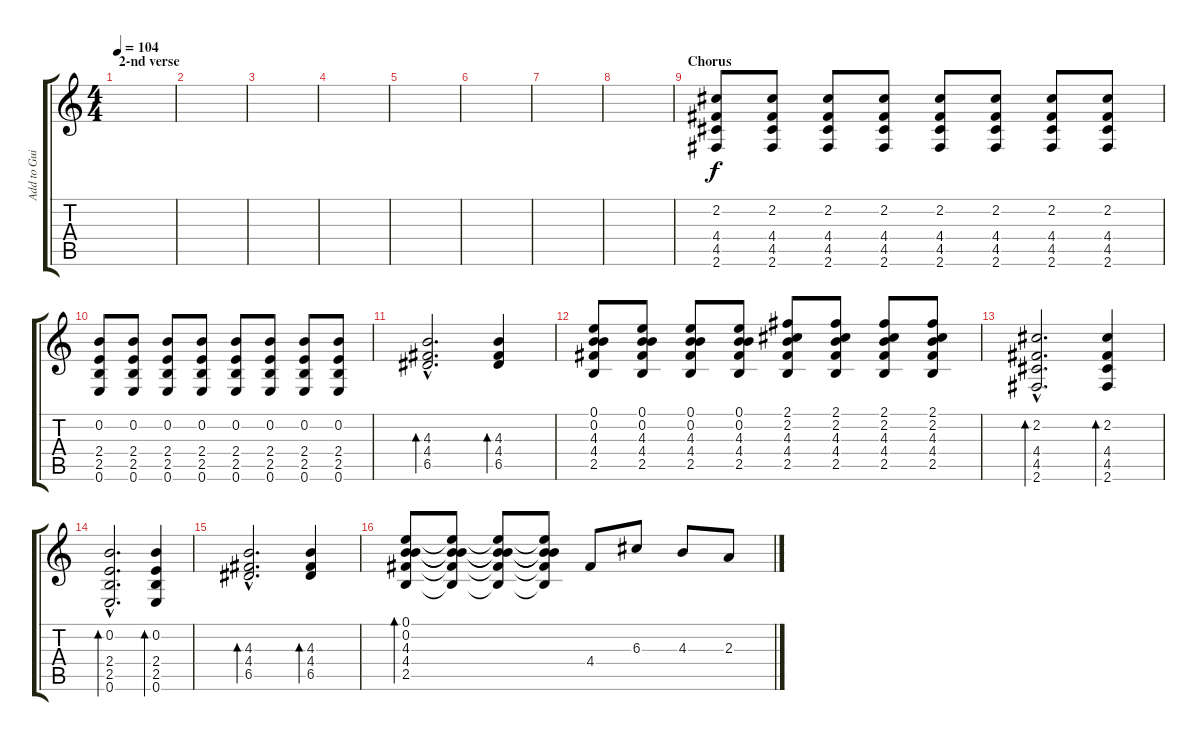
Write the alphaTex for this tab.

\track ("Add to Guitar" "Add to Gui") {instrument electricguitarclean}
\staff {score tabs}
\tuning (E4 B3 G3 D3 A2 E2) {hide}
\ts (4 4)
\section ("" "2-nd verse")
\tempo 104
\clef g2
\ks c
|
|
|
|
|
|
|
|
\section ("" "Chorus")
(2.2 4.4 4.5 2.6).8{volume 11 instrument distortionguitar} (2.2 4.4 4.5 2.6).8 (2.2 4.4 4.5 2.6).8 (2.2 4.4 4.5 2.6).8 (2.2 4.4 4.5 2.6).8 (2.2 4.4 4.5 2.6).8 (2.2 4.4 4.5 2.6).8 (2.2 4.4 4.5 2.6).8 |
(0.2 2.4 2.5 0.6).8{instrument distortionguitar} (0.2 2.4 2.5 0.6).8 (0.2 2.4 2.5 0.6).8 (0.2 2.4 2.5 0.6).8 (0.2 2.4 2.5 0.6).8 (0.2 2.4 2.5 0.6).8 (0.2 2.4 2.5 0.6).8 (0.2 2.4 2.5 0.6).8 |
(4.3{hac} 4.4{hac} 6.5{hac}).2{d bd 60} (4.3 4.4 6.5).4{bd 60} |
(0.1 0.2 4.3 4.4 2.5).8{instrument distortionguitar} (0.1 0.2 4.3 4.4 2.5).8 (0.1 0.2 4.3 4.4 2.5).8 (0.1 0.2 4.3 4.4 2.5).8 (2.1 2.2 4.3 4.4 2.5).8 (2.1 2.2 4.3 4.4 2.5).8 (2.1 2.2 4.3 4.4 2.5).8 (2.1 2.2 4.3 4.4 2.5).8 |
(2.2{hac} 4.4{hac} 4.5{hac} 2.6{hac}).2{d bd 60 instrument distortionguitar} (2.2 4.4 4.5 2.6).4{bd 60} |
(0.2{hac} 2.4{hac} 2.5{hac} 0.6{hac}).2{d bd 60} (0.2 2.4 2.5 0.6).4{bd 60} |
(4.3{hac} 4.4{hac} 6.5{hac}).2{d bd 60} (4.3 4.4 6.5).4{bd 60} |
(0.1 0.2 4.3 4.4 2.5).8{bd 60} (0.1{t} 0.2{t} 4.3{t} 4.4{t} 2.5{t}).8 (0.1{t} 0.2{t} 4.3{t} 4.4{t} 2.5{t}).8 (0.1{t} 0.2{t} 4.3{t} 4.4{t} 2.5{t}).8 4.4.8 6.3.8 4.3.8 2.3.8
